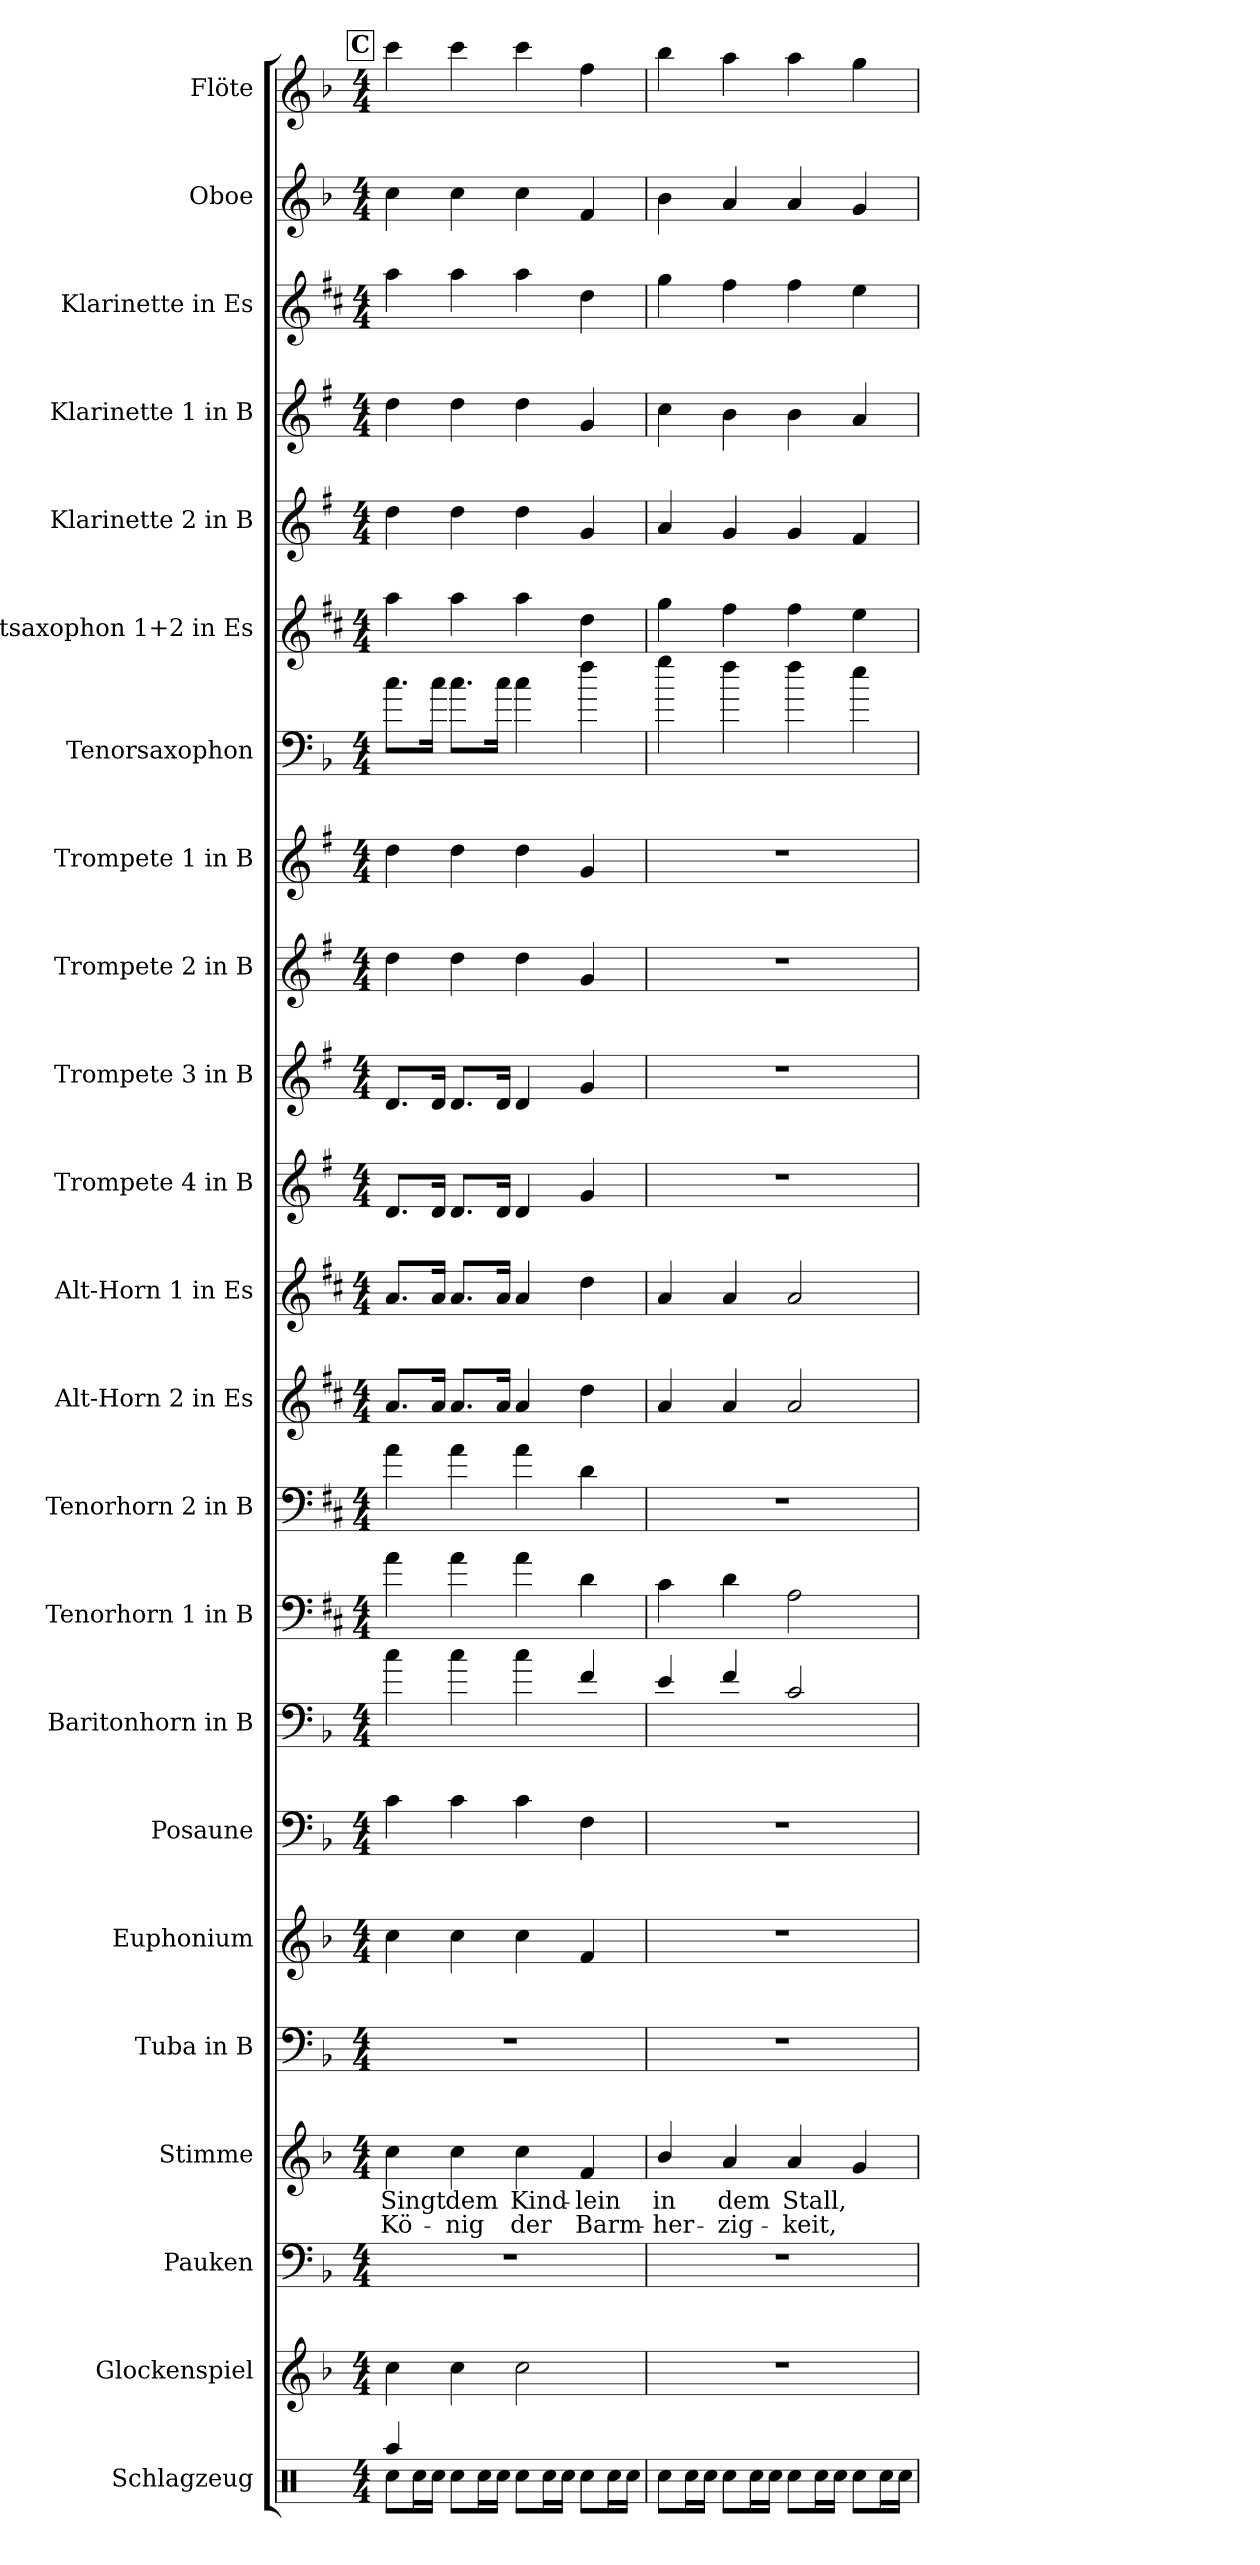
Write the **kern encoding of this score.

**kern	**kern	**kern	**kern	**text	**text	**kern	**kern	**kern	**kern	**kern	**kern	**kern	**kern	**kern	**kern	**kern	**kern	**kern	**kern	**kern	**kern	**kern	**kern	**kern
*part23	*part22	*part21	*part20	*part20	*part20	*part19	*part18	*part17	*part16	*part15	*part14	*part13	*part12	*part11	*part10	*part9	*part8	*part7	*part6	*part5	*part4	*part3	*part2	*part1
*staff23	*staff22	*staff21	*staff20	*staff20	*staff20	*staff19	*staff18	*staff17	*staff16	*staff15	*staff14	*staff13	*staff12	*staff11	*staff10	*staff9	*staff8	*staff7	*staff6	*staff5	*staff4	*staff3	*staff2	*staff1
*I"Schlagzeug	*I"Glockenspiel	*I"Pauken	*I"Stimme	*	*	*I"Tuba in B	*I"Euphonium	*I"Posaune	*I"Baritonhorn in B	*I"Tenorhorn  1 in B	*I"Tenorhorn 2 in B	*I"Alt-Horn 2 in Es	*I"Alt-Horn 1 in Es	*I"Trompete 4 in B	*I"Trompete 3 in B	*I"Trompete 2  in B	*I"Trompete 1 in B	*I"Tenorsaxophon	*I"Altsaxophon 1+2 in Es	*I"Klarinette 2  in B	*I"Klarinette 1 in B	*I"Klarinette in Es	*I"Oboe	*I"Flöte
*clefX	*clefG2	*clefF4	*clefG2	*	*	*clefF4	*clefG2	*clefF4	*clefF4	*clefF4	*clefF4	*clefG2	*clefG2	*clefG2	*clefG2	*clefG2	*clefG2	*clefF4	*clefG2	*clefG2	*clefG2	*clefG2	*clefG2	*clefG2
*	*ITrd-14c-24	*	*	*	*	*	*ITrd8c14	*	*ITrd8c14	*ITrd5c9	*ITrd5c9	*ITrd5c9	*ITrd5c9	*ITrd1c2	*ITrd1c2	*ITrd1c2	*ITrd1c2	*ITrd8c14	*ITrd5c9	*ITrd1c2	*ITrd1c2	*ITrd-2c-3	*	*
*k[]	*k[b-]	*k[b-]	*k[b-]	*	*	*k[b-]	*k[b-]	*k[b-]	*k[b-]	*k[b-]	*k[b-]	*k[b-]	*k[b-]	*k[b-]	*k[b-]	*k[b-]	*k[b-]	*k[b-]	*k[b-]	*k[b-]	*k[b-]	*k[b-]	*k[b-]	*k[b-]
*C:	*F:	*F:	*F:	*	*	*F:	*F:	*F:	*F:	*F:	*F:	*F:	*F:	*F:	*F:	*F:	*F:	*F:	*F:	*F:	*F:	*F:	*F:	*F:
*M4/4	*M4/4	*M4/4	*M4/4	*	*	*M4/4	*M4/4	*M4/4	*M4/4	*M4/4	*M4/4	*M4/4	*M4/4	*M4/4	*M4/4	*M4/4	*M4/4	*M4/4	*M4/4	*M4/4	*M4/4	*M4/4	*M4/4	*M4/4
!!LO:REH:place=s1:B:color=#000000:enc=box:fs=14.284:t=C
=13	=13	=13	=13	=13	=13	=13	=13	=13	=13	=13	=13	=13	=13	=13	=13	=13	=13	=13	=13	=13	=13	=13	=13	=13
*^	*	*	*	*	*	*	*	*	*	*	*	*	*	*	*	*	*	*	*	*	*	*	*	*
!	!	!	!	!	!LO:LY:b:color=#000000	!LO:LY:b:color=#000000	!	!	!	!	!	!	!	!	!	!	!	!	!	!	!	!	!	!	!
4Raai/	8Rcci\L	4cccci\	1r	4cci\	Singt	Kö-	1r	4ci\	4ci\	4ci\	4ci\	4ci\	8.ci/L	8.ci/L	8.ci/L	8.ci/L	4cci\	4cci\	8.ci\L	4cci\	4cci\	4cci\	4ccci\	4cci\	4ccci\
.	16Rcci\L	.	.	.	.	.	.	.	.	.	.	.	.	.	.	.	.	.	.	.	.	.	.	.	.
.	16Rcci\JJ	.	.	.	.	.	.	.	.	.	.	.	16ci/Jk	16ci/Jk	16ci/Jk	16ci/Jk	.	.	16ci\Jk	.	.	.	.	.	.
!	!	!	!	!	!LO:LY:b:color=#000000	!LO:LY:b:color=#000000	!	!	!	!	!	!	!	!	!	!	!	!	!	!	!	!	!	!	!
8Rcci\L	8ryy	4cccci\	.	4cci\	dem	-nig	.	4ci\	4ci\	4ci\	4ci\	4ci\	8.ci/L	8.ci/L	8.ci/L	8.ci/L	4cci\	4cci\	8.ci\L	4cci\	4cci\	4cci\	4ccci\	4cci\	4ccci\
16Rcci\L	8ryy	.	.	.	.	.	.	.	.	.	.	.	.	.	.	.	.	.	.	.	.	.	.	.	.
16Rcci\JJ	.	.	.	.	.	.	.	.	.	.	.	.	16ci/Jk	16ci/Jk	16ci/Jk	16ci/Jk	.	.	16ci\Jk	.	.	.	.	.	.
!	!	!	!	!	!LO:LY:b:color=#000000	!LO:LY:b:color=#000000	!	!	!	!	!	!	!	!	!	!	!	!	!	!	!	!	!	!	!
8Rcci\L	2ryy	2cccci\	.	4cci\	Kind-	der	.	4ci\	4ci\	4ci\	4ci\	4ci\	4ci/	4ci/	4ci/	4ci/	4cci\	4cci\	4ci\	4cci\	4cci\	4cci\	4ccci\	4cci\	4ccci\
16Rcci\L	.	.	.	.	.	.	.	.	.	.	.	.	.	.	.	.	.	.	.	.	.	.	.	.	.
16Rcci\JJ	.	.	.	.	.	.	.	.	.	.	.	.	.	.	.	.	.	.	.	.	.	.	.	.	.
!	!	!	!	!	!LO:LY:b:color=#000000	!LO:LY:b:color=#000000	!	!	!	!	!	!	!	!	!	!	!	!	!	!	!	!	!	!	!
8Rcci\L	.	.	.	4fi/	-lein	Barm-	.	4Fi/	4Fi\	4Fi/	4Fi\	4Fi\	4fi\	4fi\	4fi/	4fi/	4fi/	4fi/	4fi\	4fi\	4fi/	4fi/	4ffi\	4fi/	4ffi\
16Rcci\L	.	.	.	.	.	.	.	.	.	.	.	.	.	.	.	.	.	.	.	.	.	.	.	.	.
16Rcci\JJ	.	.	.	.	.	.	.	.	.	.	.	.	.	.	.	.	.	.	.	.	.	.	.	.	.
=14	=14	=14	=14	=14	=14	=14	=14	=14	=14	=14	=14	=14	=14	=14	=14	=14	=14	=14	=14	=14	=14	=14	=14	=14	=14
!	!	!	!	!	!LO:LY:b:color=#000000	!LO:LY:b:color=#000000	!	!	!	!	!	!	!	!	!	!	!	!	!	!	!	!	!	!	!
4ryy	8Rcci\L	1r	1r	4b-i/	in	-her-	1r	1r	1r	4Ei/	4Ei\	1r	4ci/	4ci/	1r	1r	1r	1r	4gi\	4b-i\	4gi/	4b-i\	4bb-i\	4b-i\	4bb-i\
.	16Rcci\L	.	.	.	.	.	.	.	.	.	.	.	.	.	.	.	.	.	.	.	.	.	.	.	.
.	16Rcci\JJ	.	.	.	.	.	.	.	.	.	.	.	.	.	.	.	.	.	.	.	.	.	.	.	.
!	!	!	!	!	!LO:LY:b:color=#000000	!LO:LY:b:color=#000000	!	!	!	!	!	!	!	!	!	!	!	!	!	!	!	!	!	!	!
8Rcci\L	8ryy	.	.	4ai/	dem	-zig-	.	.	.	4Fi/	4Fi\	.	4ci/	4ci/	.	.	.	.	4fi\	4ai\	4fi/	4ai\	4aai\	4ai/	4aai\
16Rcci\L	8ryy	.	.	.	.	.	.	.	.	.	.	.	.	.	.	.	.	.	.	.	.	.	.	.	.
16Rcci\JJ	.	.	.	.	.	.	.	.	.	.	.	.	.	.	.	.	.	.	.	.	.	.	.	.	.
!	!	!	!	!	!LO:LY:b:color=#000000	!LO:LY:b:color=#000000	!	!	!	!	!	!	!	!	!	!	!	!	!	!	!	!	!	!	!
8Rcci\L	2ryy	.	.	4ai/	Stall,	-keit,	.	.	.	2Ci/	2Ci\	.	2ci/	2ci/	.	.	.	.	4fi\	4ai\	4fi/	4ai\	4aai\	4ai/	4aai\
16Rcci\L	.	.	.	.	.	.	.	.	.	.	.	.	.	.	.	.	.	.	.	.	.	.	.	.	.
16Rcci\JJ	.	.	.	.	.	.	.	.	.	.	.	.	.	.	.	.	.	.	.	.	.	.	.	.	.
8Rcci\L	.	.	.	4gi/	.	.	.	.	.	.	.	.	.	.	.	.	.	.	4ei\	4gi\	4ei/	4gi/	4ggi\	4gi/	4ggi\
16Rcci\L	.	.	.	.	.	.	.	.	.	.	.	.	.	.	.	.	.	.	.	.	.	.	.	.	.
16Rcci\JJ	.	.	.	.	.	.	.	.	.	.	.	.	.	.	.	.	.	.	.	.	.	.	.	.	.
*v	*v	*	*	*	*	*	*	*	*	*	*	*	*	*	*	*	*	*	*	*	*	*	*	*	*
=	=	=	=	=	=	=	=	=	=	=	=	=	=	=	=	=	=	=	=	=	=	=	=	=
*-	*-	*-	*-	*-	*-	*-	*-	*-	*-	*-	*-	*-	*-	*-	*-	*-	*-	*-	*-	*-	*-	*-	*-	*-
